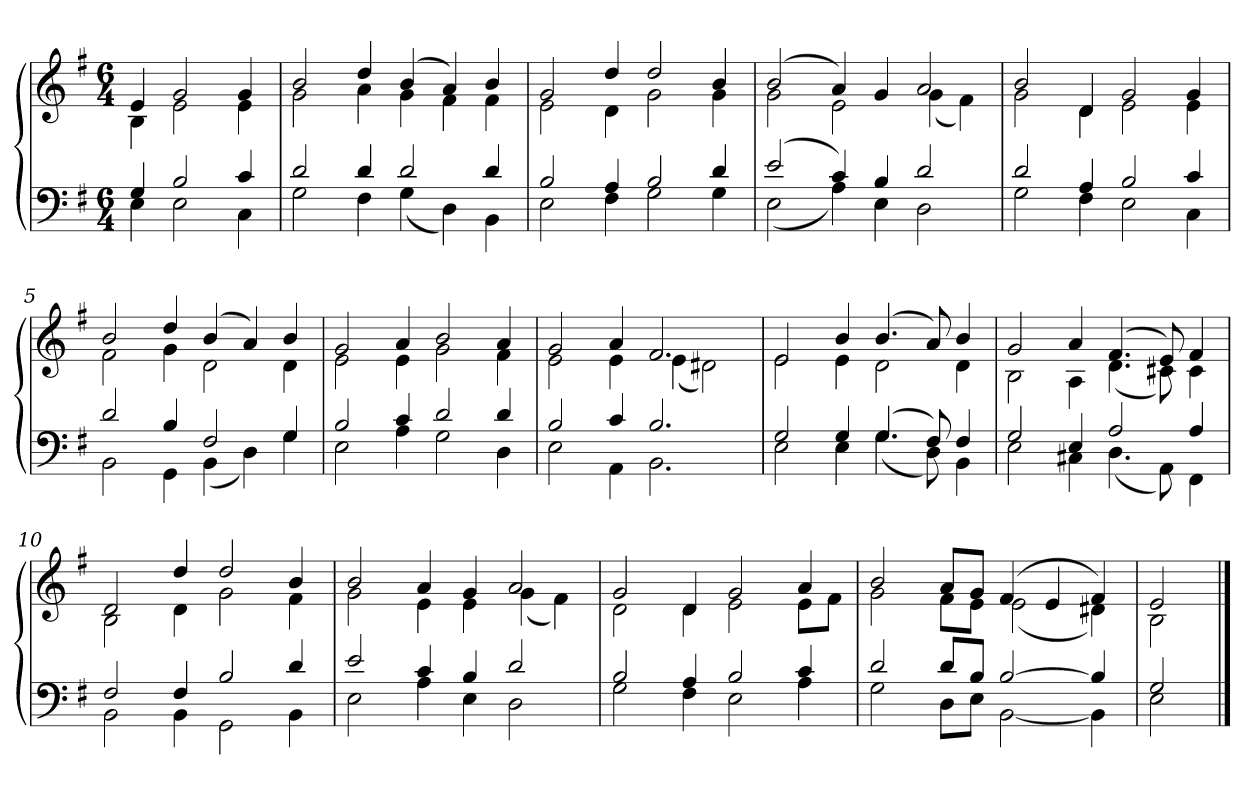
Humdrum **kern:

**kern	**kern
*part1	*part1
*staff2	*staff1
*clefF4	*clefG2
*k[f#]	*k[f#]
*e:	*e:
*M6/4	*M6/4
=	=
*^	*^
4G	4E	4e	4B
2B	2E	2g	2e
4c	4C	4g	4e
=1	=1	=1	=1
2d	2G	2b	2g
4d	4F#	4dd	4a
2d	(4G	(4b	4g
.	4D)	4a)	4f#
4d	4BB	4b	4f#
=2	=2	=2	=2
2B	2E	2g	2e
4A	4F#	4dd	4d
2B	2G	2dd	2g
4d	4G	4b	4g
=3	=3	=3	=3
(2e	(2E	(2b	2g
4c)	4A)	4a)	2e
4B	4E	4g	.
2d	2D	2a	(4g
.	.	.	4f#)
=4	=4	=4	=4
2d	2G	2b	2g
4A	4F#	4d	4d
2B	2E	2g	2e
4c	4C	4g	4e
=5	=5	=5	=5
2d	2BB	2b	2f#
4B	4GG	4dd	4g
2F#	(4BB	(4b	2d
.	4D)	4a)	.
4G	4G	4b	4d
=6	=6	=6	=6
2B	2E	2g	2e
4c	4A	4a	4e
2d	2G	2b	2g
4d	4D	4a	4f#
=7	=7	=7	=7
2B	2E	2g	2e
4c	4AA	4a	4e
2.B	2.BB	2.f#	(4e
.	.	.	2d#X)
=8	=8	=8	=8
2G	2E	2e	2e
4G	4E	4b	4e
(4.G	(4.G	(4.b	2d
8F#)	8D)	8a)	.
4F#	4BB	4b	4d
=9	=9	=9	=9
2G	2E	2g	2B
4E	4C#X	4a	4A
2A	(4.D	(4.f#	(4.d
.	8AA)	8e)	8c#X)
4A	4FF#	4f#	4c#
=10	=10	=10	=10
2F#	2BB	2d	2B
4F#	4BB	4dd	4d
2B	2GG	2dd	2g
4d	4BB	4b	4f#
=11	=11	=11	=11
2e	2E	2b	2g
4c	4A	4a	4e
4B	4E	4g	4e
2d	2D	2a	(4g
.	.	.	4f#)
=12	=12	=12	=12
2B	2G	2g	2d
4A	4F#	4d	4d
2B	2E	2g	2e
4c	4A	4a	8eL
.	.	.	8f#J
=13	=13	=13	=13
2d	2G	2b	2g
8dL	8DL	8aL	8f#L
8BJ	8EJ	8gJ	8eJ
[2B	[2BB	(4f#	(2e
.	.	4e	.
4B]	4BB]	4f#)	4d#X)
=14	=14	=14	=14
2G	2E	2e	2B
*v	*v	*	*
*	*v	*v
==	==
*-	*-
